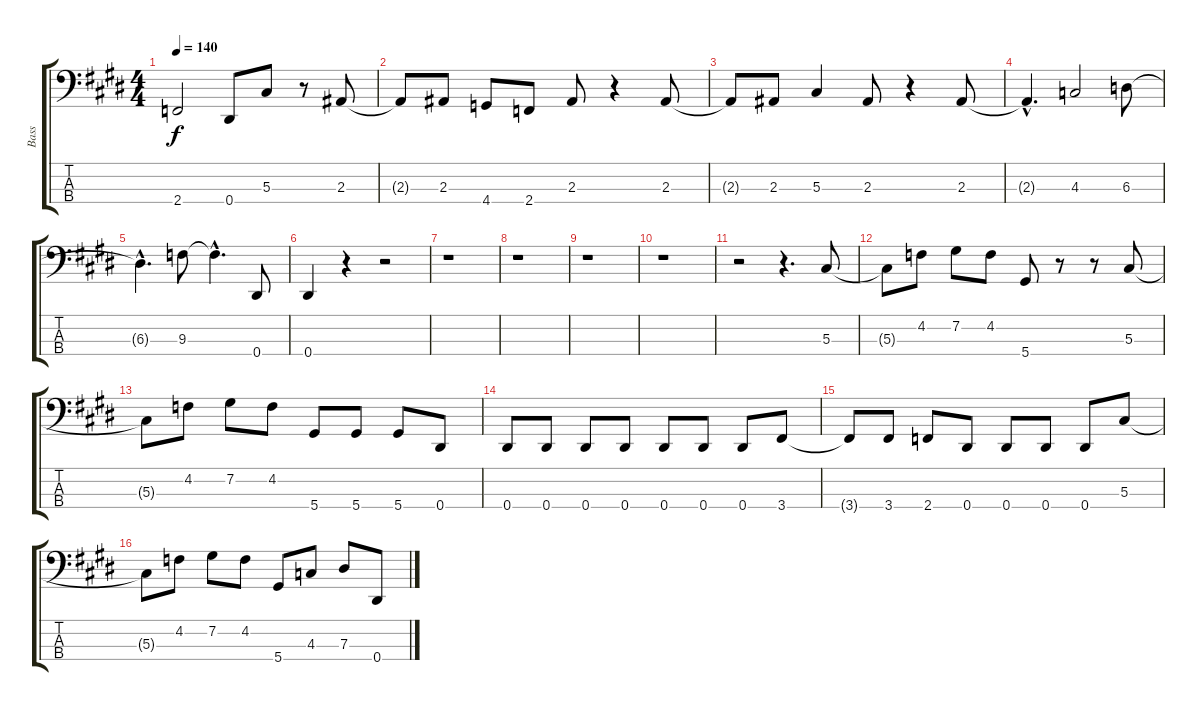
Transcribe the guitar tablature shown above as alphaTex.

\track ("Bass" "Bass") {instrument electricbasspick}
\staff {score tabs}
\tuning (Gb2 Db2 Ab1 Eb1) {hide}
\ts (4 4)
\tempo 140
\clef f4
\ks e
2.4.2{dy f} 0.4.8 5.3.8 r.8 2.3.8 |
2.3{t}.8 2.3.8 4.4.8 2.4.8 2.3.8 r.4 2.3.8 |
2.3{t}.8 2.3.8 5.3.4 2.3.8 r.4 2.3.8 |
2.3{hac t}.4{d} 4.3.2 6.3.8 |
6.3{hac t}.4{d} 9.3.8 9.3{hac t}.4{d} 0.4.8 |
0.4.4 r.4 r.2 |
r.1 |
r.1 |
r.1 |
r.1 |
r.2 r.4{d} 5.3.8 |
5.3{t}.8 4.2.8 7.2.8 4.2.8 5.4.8 r.8 r.8 5.3.8 |
5.3{t}.8 4.2.8 7.2.8 4.2.8 5.4.8 5.4.8 5.4.8 0.4.8 |
0.4.8 0.4.8 0.4.8 0.4.8 0.4.8 0.4.8 0.4.8 3.4.8 |
3.4{t}.8 3.4.8 2.4.8 0.4.8 0.4.8 0.4.8 0.4.8 5.3.8 |
5.3{t}.8 4.2.8 7.2.8 4.2.8 5.4.8 4.3.8 7.3.8 0.4.8
